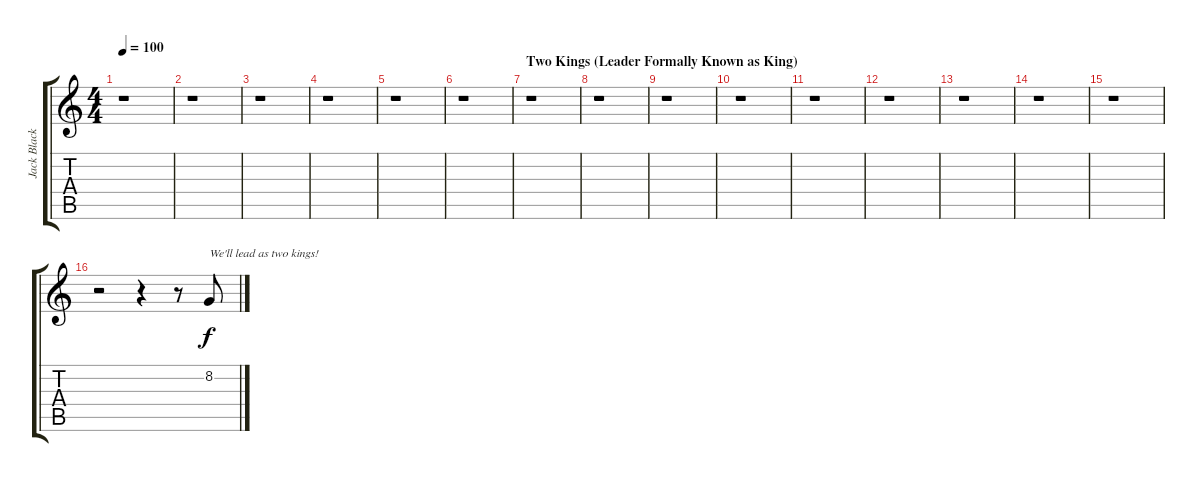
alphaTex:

\track ("Jack Black (Lead Vocals)" "Jack Black") {instrument clarinet}
\staff {score tabs}
\tuning (E4 B3 G3 D3 A2 E2) {hide}
\ts (4 4)
\tempo 100
\clef g2
\ks c
r.1{dy f} |
r.1 |
r.1 |
r.1 |
r.1 |
r.1 |
\section ("" "Two Kings (Leader Formally Known as King)")
r.1 |
r.1 |
r.1 |
r.1 |
r.1 |
r.1 |
r.1 |
r.1 |
r.1 |
r.2 r.4 r.8 8.2.8{txt "We'll lead as two kings!"}
